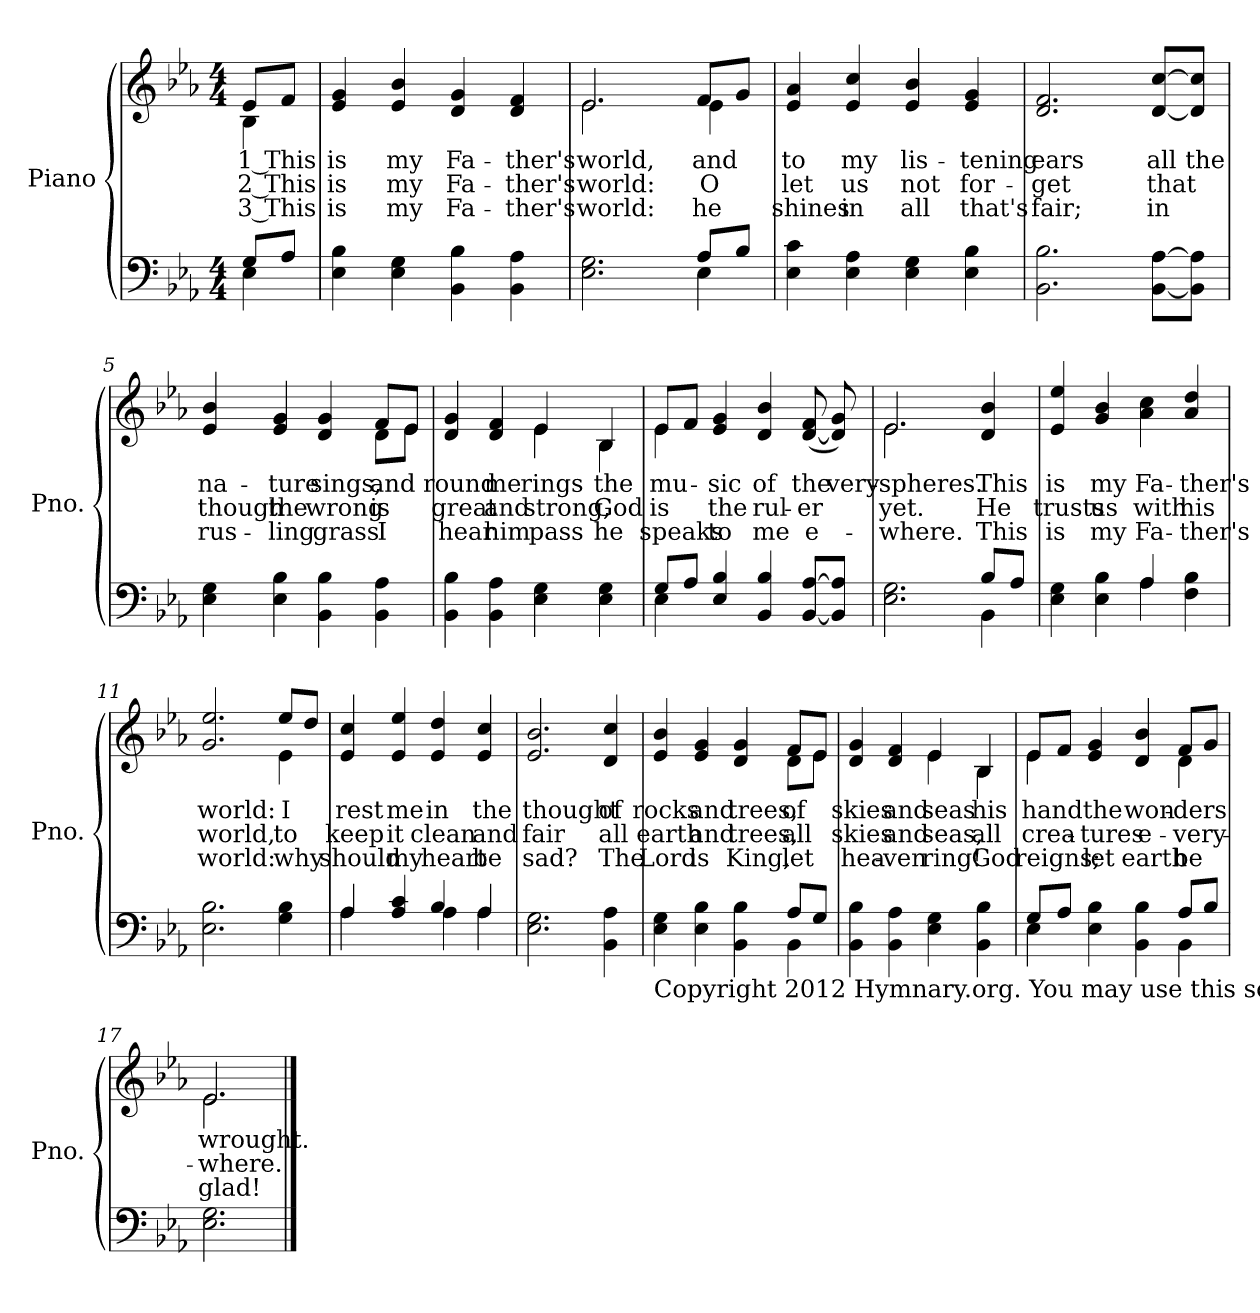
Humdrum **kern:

**kern	**kern	**text	**text	**text
*part2	*part1	*part1	*part1	*part1
*staff2	*staff1	*staff1	*staff1	*staff1
*I"Piano	*I"Piano	*	*	*
*I'Pno.	*I'Pno.	*	*	*
!!LO:PB:g=z
*clefF4	*clefG2	*	*	*
*k[b-e-a-]	*k[b-e-a-]	*	*	*
*E-:	*E-:	*	*	*
*M4/4	*M4/4	*	*	*
=	=	=	=	=
*^	*	*	*	*
!	!	!	!LO:LY:b:color=#000000	!LO:LY:b:color=#000000	!LO:LY:b:color=#000000
*	*	*^	*	*	*
8Gi/L	4E-i\	8e-i/L	4B-i\	1 This	2 This	3 This
8A-i/J	.	8fi/J	.	.	.	.
*v	*v	*	*	*	*	*
*	*v	*v	*	*	*
=1	=1	=1	=1	=1
!	!	!LO:LY:b:color=#000000	!LO:LY:b:color=#000000	!LO:LY:b:color=#000000
4E-i\ 4B-i	4e-i/ 4gi	is	is	is
!	!	!LO:LY:b:color=#000000	!LO:LY:b:color=#000000	!LO:LY:b:color=#000000
4E-i\ 4Gi	4e-i/ 4b-i	my	my	my
!	!	!LO:LY:b:color=#000000	!LO:LY:b:color=#000000	!LO:LY:b:color=#000000
4BB-i\ 4B-i	4di/ 4gi	Fa-	Fa-	Fa-
!	!	!LO:LY:b:color=#000000	!LO:LY:b:color=#000000	!LO:LY:b:color=#000000
4BB-i\ 4A-i	4di/ 4fi	-ther's	-ther's	-ther's
=2	=2	=2	=2	=2
*^	*	*	*	*
!	!	!	!LO:LY:b:color=#000000	!LO:LY:b:color=#000000	!LO:LY:b:color=#000000
*	*	*^	*	*	*
2.E-i\ 2.Gi	2.ryy	2.e-i/	2.e-i\	world,	world:	world:
!	!	!	!	!LO:LY:b:color=#000000	!LO:LY:b:color=#000000	!LO:LY:b:color=#000000
8A-i/L	4E-i\	8fi/L	4e-i\	and	O	he
8B-i/J	.	8gi/J	.	.	.	.
*v	*v	*	*	*	*	*
*	*v	*v	*	*	*
=3	=3	=3	=3	=3
!	!	!LO:LY:b:color=#000000	!LO:LY:b:color=#000000	!LO:LY:b:color=#000000
4E-i\ 4ci	4e-i/ 4a-i	to	let	shines
!	!	!LO:LY:b:color=#000000	!LO:LY:b:color=#000000	!LO:LY:b:color=#000000
4E-i\ 4A-i	4e-i/ 4cci	my	us	in
!	!	!LO:LY:b:color=#000000	!LO:LY:b:color=#000000	!LO:LY:b:color=#000000
4E-i\ 4Gi	4e-i/ 4b-i	lis-	not	all
!	!	!LO:LY:b:color=#000000	!LO:LY:b:color=#000000	!LO:LY:b:color=#000000
4E-i\ 4B-i	4e-i/ 4gi	-tening	for-	that's
!!LO:LB:g=z
=4	=4	=4	=4	=4
!	!	!LO:LY:b:color=#000000	!LO:LY:b:color=#000000	!LO:LY:b:color=#000000
2.BB-i\ 2.B-i	2.di/ 2.fi	ears	-get	fair;
!	!	!LO:LY:b:color=#000000	!LO:LY:b:color=#000000	!LO:LY:b:color=#000000
[8BB-i\ [8A-iL	[8di/ [8cciL	all	that	in
!	!	!LO:LY:b:color=#000000	!	!
8BB-i\] 8A-i]J	8di/] 8cci]J	the	.	.
=5	=5	=5	=5	=5
!	!	!LO:LY:b:color=#000000	!LO:LY:b:color=#000000	!LO:LY:b:color=#000000
*	*^	*	*	*
4E-i\ 4Gi	4e-i/ 4b-i	2.ryy	na-	though	rus-
!	!	!	!LO:LY:b:color=#000000	!LO:LY:b:color=#000000	!LO:LY:b:color=#000000
4E-i\ 4B-i	4e-i/ 4gi	.	-ture	the	-ling
!	!	!	!LO:LY:b:color=#000000	!LO:LY:b:color=#000000	!LO:LY:b:color=#000000
4BB-i\ 4B-i	4di/ 4gi	.	sings,	wrong	grass
!	!	!	!LO:LY:b:color=#000000	!LO:LY:b:color=#000000	!LO:LY:b:color=#000000
4BB-i\ 4A-i	8fi/L	8di\L	and	is	I
.	8e-i/J	8e-i\J	.	.	.
=6	=6	=6	=6	=6	=6
!	!	!	!LO:LY:b:color=#000000	!LO:LY:b:color=#000000	!LO:LY:b:color=#000000
4BB-i\ 4B-i	4di/ 4gi	2ryy	round	great	hear
!	!	!	!LO:LY:b:color=#000000	!LO:LY:b:color=#000000	!LO:LY:b:color=#000000
4BB-i\ 4A-i	4di/ 4fi	.	me	and	him
!	!	!	!LO:LY:b:color=#000000	!LO:LY:b:color=#000000	!LO:LY:b:color=#000000
4E-i\ 4Gi	4e-i/	4e-i\	rings	strong,	pass
!	!	!	!LO:LY:b:color=#000000	!LO:LY:b:color=#000000	!LO:LY:b:color=#000000
4E-i\ 4Gi	4B-i/	4B-i\	the	God	he
!!LO:LB:g=z	!!
=7	=7	=7	=7	=7	=7
*^	*	*	*	*	*
!	!	!	!	!LO:LY:b:color=#000000	!LO:LY:b:color=#000000	!LO:LY:b:color=#000000
8Gi/L	4E-i\	8e-i/L	4e-i\	mu-	is	speaks
8A-i/J	.	8fi/J	.	.	.	.
!	!	!	!	!LO:LY:b:color=#000000	!LO:LY:b:color=#000000	!LO:LY:b:color=#000000
4E-i/ 4B-i	2.ryy	4e-i/ 4gi	2.ryy	-sic	the	to
!	!	!	!	!LO:LY:b:color=#000000	!LO:LY:b:color=#000000	!LO:LY:b:color=#000000
4BB-i/ 4B-i	.	4di/ 4b-i	.	of	rul-	me
!	!	!	!	!LO:LY:b:color=#000000	!LO:LY:b:color=#000000	!LO:LY:b:color=#000000
[8BB-i/ [8A-iL	.	([8di/ 8fi	.	the	-er	e-
!	!	!	!	!LO:LY:b:color=#000000	!	!
8BB-i/] 8A-i]J	.	8di/] 8gi)	.	-very-	.	.
*v	*v	*	*	*	*	*
=8	=8	=8	=8	=8	=8
!	!	!	!LO:LY:b:color=#000000	!LO:LY:b:color=#000000	!LO:LY:b:color=#000000
2.E-i\ 2.Gi	2.e-i/	2.e-i\	spheres.	yet.	-where.
=9-	=9-	=9-	=9-	=9-	=9-
*^	*	*	*	*	*
!	!	!	!	!LO:LY:b:color=#000000	!LO:LY:b:color=#000000	!LO:LY:b:color=#000000
*	*	*v	*v	*	*	*
8B-i/L	4BB-i\	4di/ 4b-i	This	He	This
8A-i/J	.	.	.	.	.
=10	=10	=10	=10	=10	=10
!	!	!	!LO:LY:b:color=#000000	!LO:LY:b:color=#000000	!LO:LY:b:color=#000000
4E-i\ 4Gi	2ryy	4e-i/ 4ee-i	is	trusts	is
!	!	!	!LO:LY:b:color=#000000	!LO:LY:b:color=#000000	!LO:LY:b:color=#000000
4E-i\ 4B-i	.	4gi/ 4b-i	my	us	my
!	!	!	!LO:LY:b:color=#000000	!LO:LY:b:color=#000000	!LO:LY:b:color=#000000
4A-i/	4A-i\	4a-i\ 4cci	Fa-	with	Fa-
!	!	!	!LO:LY:b:color=#000000	!LO:LY:b:color=#000000	!LO:LY:b:color=#000000
4Fi\ 4B-i	4ryy	4a-i/ 4ddi	-ther's	his	-ther's
=11	=11	=11	=11	=11	=11
!	!	!	!LO:LY:b:color=#000000	!LO:LY:b:color=#000000	!LO:LY:b:color=#000000
*v	*v	*^	*	*	*
2.E-i\ 2.B-i	2.gi/ 2.ee-i	2.ryy	world:	world,	world:
!	!	!	!LO:LY:b:color=#000000	!LO:LY:b:color=#000000	!LO:LY:b:color=#000000
4Gi\ 4B-i	8ee-i/L	4e-i\	I	to	why
.	8ddi/J	.	.	.	.
*	*v	*v	*	*	*
!!LO:LB:g=z
=12	=12	=12	=12	=12
*^	*	*	*	*
!	!	!	!LO:LY:b:color=#000000	!LO:LY:b:color=#000000	!LO:LY:b:color=#000000
4A-i/	4A-i\	4e-i/ 4cci	rest	keep	should
!	!	!	!LO:LY:b:color=#000000	!LO:LY:b:color=#000000	!LO:LY:b:color=#000000
4A-i/ 4ci	4ryy	4e-i/ 4ee-i	me	it	my
!	!	!	!LO:LY:b:color=#000000	!LO:LY:b:color=#000000	!LO:LY:b:color=#000000
4B-i/	4A-i\	4e-i/ 4ddi	in	clean	heart
!	!	!	!LO:LY:b:color=#000000	!LO:LY:b:color=#000000	!LO:LY:b:color=#000000
4A-i/	4A-i\	4e-i/ 4cci	the	and	be
=13	=13	=13	=13	=13	=13
!	!	!	!LO:LY:b:color=#000000	!LO:LY:b:color=#000000	!LO:LY:b:color=#000000
*v	*v	*	*	*	*
2.E-i\ 2.Gi	2.e-i/ 2.b-i	thought	fair	sad?
!	!	!LO:LY:b:color=#000000	!LO:LY:b:color=#000000	!LO:LY:b:color=#000000
4BB-i\ 4A-i	4di/ 4cci	of	all	The
=14	=14	=14	=14	=14
*^	*	*	*	*
!LO:TX:b:t=Copyright 2012 Hymnary.org. You may use this score in personal and corporate worship settings. Commercial use and republication are prohibited without written consent.	!	!	!	!	!
!	!	!	!LO:LY:b:color=#000000	!LO:LY:b:color=#000000	!LO:LY:b:color=#000000
*	*	*^	*	*	*
4E-i\ 4Gi	2.ryy	4e-i/ 4b-i	2.ryy	rocks	earth	Lord
!	!	!	!	!LO:LY:b:color=#000000	!LO:LY:b:color=#000000	!LO:LY:b:color=#000000
4E-i\ 4B-i	.	4e-i/ 4gi	.	and	and	is
!	!	!	!	!LO:LY:b:color=#000000	!LO:LY:b:color=#000000	!LO:LY:b:color=#000000
4BB-i\ 4B-i	.	4di/ 4gi	.	trees,	trees,	King,
!	!	!	!	!LO:LY:b:color=#000000	!LO:LY:b:color=#000000	!LO:LY:b:color=#000000
8A-i/L	4BB-i\	8fi/L	8di\L	of	all	let
8Gi/J	.	8e-i/J	8e-i\J	.	.	.
*v	*v	*	*	*	*	*
!!LO:LB:g=z	!!
=15	=15	=15	=15	=15	=15
!	!	!	!LO:LY:b:color=#000000	!LO:LY:b:color=#000000	!LO:LY:b:color=#000000
4BB-i\ 4B-i	4di/ 4gi	2ryy	skies	skies	hea-
!	!	!	!LO:LY:b:color=#000000	!LO:LY:b:color=#000000	!LO:LY:b:color=#000000
4BB-i\ 4A-i	4di/ 4fi	.	and	and	-ven
!	!	!	!LO:LY:b:color=#000000	!LO:LY:b:color=#000000	!LO:LY:b:color=#000000
4E-i\ 4Gi	4e-i/	4e-i\	seas	seas,	ring!
!	!	!	!LO:LY:b:color=#000000	!LO:LY:b:color=#000000	!LO:LY:b:color=#000000
4BB-i\ 4B-i	4B-i/	4B-i\	his	all	God
=16	=16	=16	=16	=16	=16
*^	*	*	*	*	*
!	!	!	!	!LO:LY:b:color=#000000	!LO:LY:b:color=#000000	!LO:LY:b:color=#000000
8Gi/L	4E-i\	8e-i/L	4e-i\	hand	crea-	reigns;
8A-i/J	.	8fi/J	.	.	.	.
!	!	!	!	!LO:LY:b:color=#000000	!LO:LY:b:color=#000000	!LO:LY:b:color=#000000
4E-i\ 4B-i	2ryy	4e-i/ 4gi	2ryy	the	-tures	let
!	!	!	!	!LO:LY:b:color=#000000	!LO:LY:b:color=#000000	!LO:LY:b:color=#000000
4BB-i\ 4B-i	.	4di/ 4b-i	.	won-	e-	earth
!	!	!	!	!LO:LY:b:color=#000000	!LO:LY:b:color=#000000	!LO:LY:b:color=#000000
8A-i/L	4BB-i\	8fi/L	4di\	-ders	-very-	be
8B-i/J	.	8gi/J	.	.	.	.
*v	*v	*	*	*	*	*
=17	=17	=17	=17	=17	=17
!	!	!	!LO:LY:b:color=#000000	!LO:LY:b:color=#000000	!LO:LY:b:color=#000000
2.E-i\ 2.Gi	2.e-i/	2.e-i\	wrought.	-where.	glad!
*	*v	*v	*	*	*
==	==	==	==	==
*-	*-	*-	*-	*-
